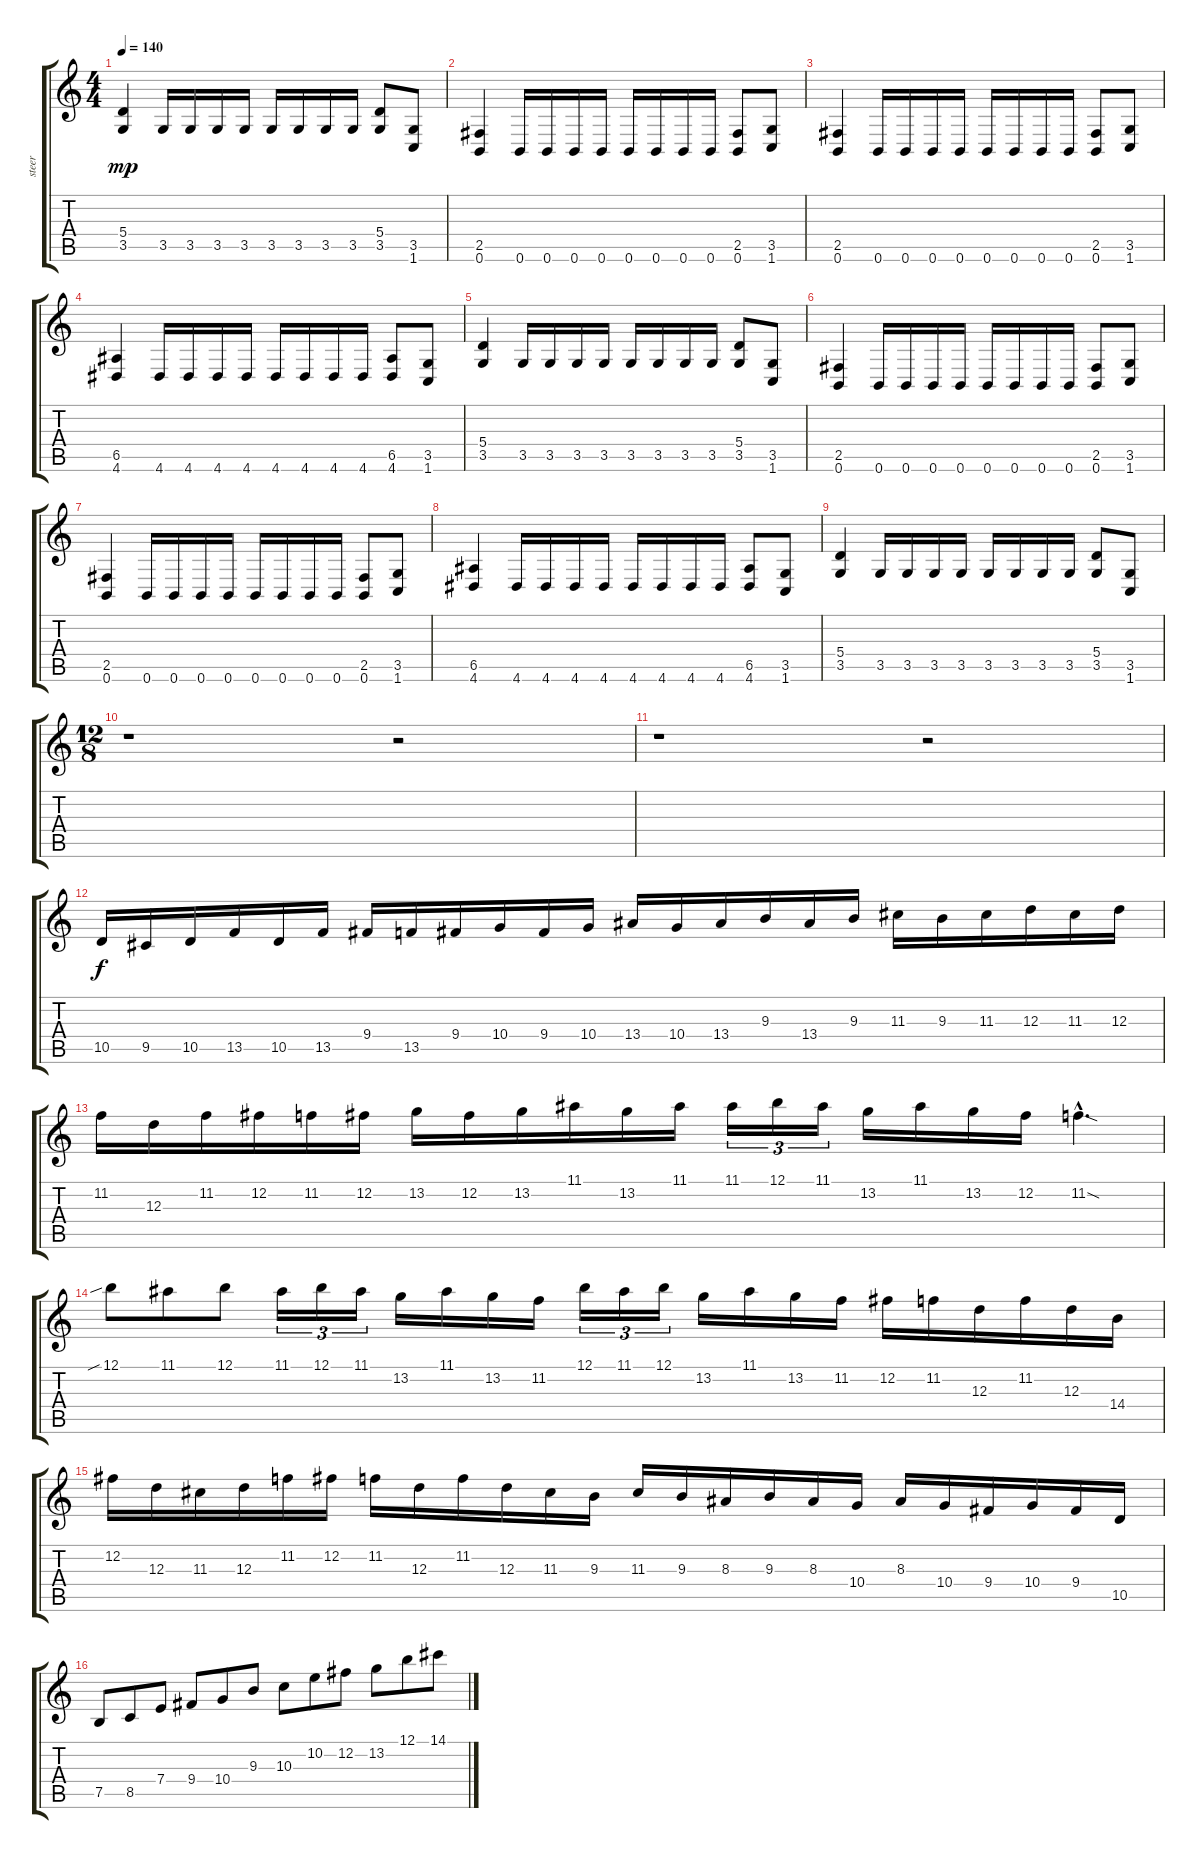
\track ("steer" "steer") {instrument overdrivenguitar}
\staff {score tabs}
\tuning (B3 Gb3 D3 A2 E2 B1) {hide}
\ts (4 4)
\tempo 140
\clef g2
\ks c
(5.4 3.5).4{dy mp} 3.5.16 3.5.16 3.5.16 3.5.16 3.5.16 3.5.16 3.5.16 3.5.16 (5.4 3.5).8 (3.5 1.6).8 |
(2.5 0.6).4 0.6.16 0.6.16 0.6.16 0.6.16 0.6.16 0.6.16 0.6.16 0.6.16 (2.5 0.6).8 (3.5 1.6).8 |
(2.5 0.6).4 0.6.16 0.6.16 0.6.16 0.6.16 0.6.16 0.6.16 0.6.16 0.6.16 (2.5 0.6).8 (3.5 1.6).8 |
(6.5 4.6).4 4.6.16 4.6.16 4.6.16 4.6.16 4.6.16 4.6.16 4.6.16 4.6.16 (6.5 4.6).8 (3.5 1.6).8 |
(5.4 3.5).4 3.5.16 3.5.16 3.5.16 3.5.16 3.5.16 3.5.16 3.5.16 3.5.16 (5.4 3.5).8 (3.5 1.6).8 |
(2.5 0.6).4 0.6.16 0.6.16 0.6.16 0.6.16 0.6.16 0.6.16 0.6.16 0.6.16 (2.5 0.6).8 (3.5 1.6).8 |
(2.5 0.6).4 0.6.16 0.6.16 0.6.16 0.6.16 0.6.16 0.6.16 0.6.16 0.6.16 (2.5 0.6).8 (3.5 1.6).8 |
(6.5 4.6).4 4.6.16 4.6.16 4.6.16 4.6.16 4.6.16 4.6.16 4.6.16 4.6.16 (6.5 4.6).8 (3.5 1.6).8 |
(5.4 3.5).4 3.5.16 3.5.16 3.5.16 3.5.16 3.5.16 3.5.16 3.5.16 3.5.16 (5.4 3.5).8 (3.5 1.6).8 |
\ts (12 8)
r.1 r.2 |
r.1 r.2 |
10.5.16{dy f} 9.5.16 10.5.16 13.5.16 10.5.16 13.5.16 9.4.16 13.5.16 9.4.16 10.4.16 9.4.16 10.4.16 13.4.16 10.4.16 13.4.16 9.3.16 13.4.16 9.3.16 11.3.16 9.3.16 11.3.16 12.3.16 11.3.16 12.3.16 |
11.2.16 12.3.16 11.2.16 12.2.16 11.2.16 12.2.16 13.2.16 12.2.16 13.2.16 11.1.16 13.2.16 11.1.16 11.1.16{tu (3 2)} 12.1.16{tu (3 2)} 11.1.16{tu (3 2)} 13.2.16 11.1.16 13.2.16 12.2.16 11.2{sod hac}.4{d} |
12.1{sib}.8 11.1.8 12.1.8 11.1.16{tu (3 2)} 12.1.16{tu (3 2)} 11.1.16{tu (3 2)} 13.2.16 11.1.16 13.2.16 11.2.16 12.1.16{tu (3 2)} 11.1.16{tu (3 2)} 12.1.16{tu (3 2)} 13.2.16 11.1.16 13.2.16 11.2.16 12.2.16 11.2.16 12.3.16 11.2.16 12.3.16 14.4.16 |
12.2.16 12.3.16 11.3.16 12.3.16 11.2.16 12.2.16 11.2.16 12.3.16 11.2.16 12.3.16 11.3.16 9.3.16 11.3.16 9.3.16 8.3.16 9.3.16 8.3.16 10.4.16 8.3.16 10.4.16 9.4.16 10.4.16 9.4.16 10.5.16 |
7.5.8 8.5.8 7.4.8 9.4.8 10.4.8 9.3.8 10.3.8 10.2.8 12.2.8 13.2.8 12.1.8 14.1.8
